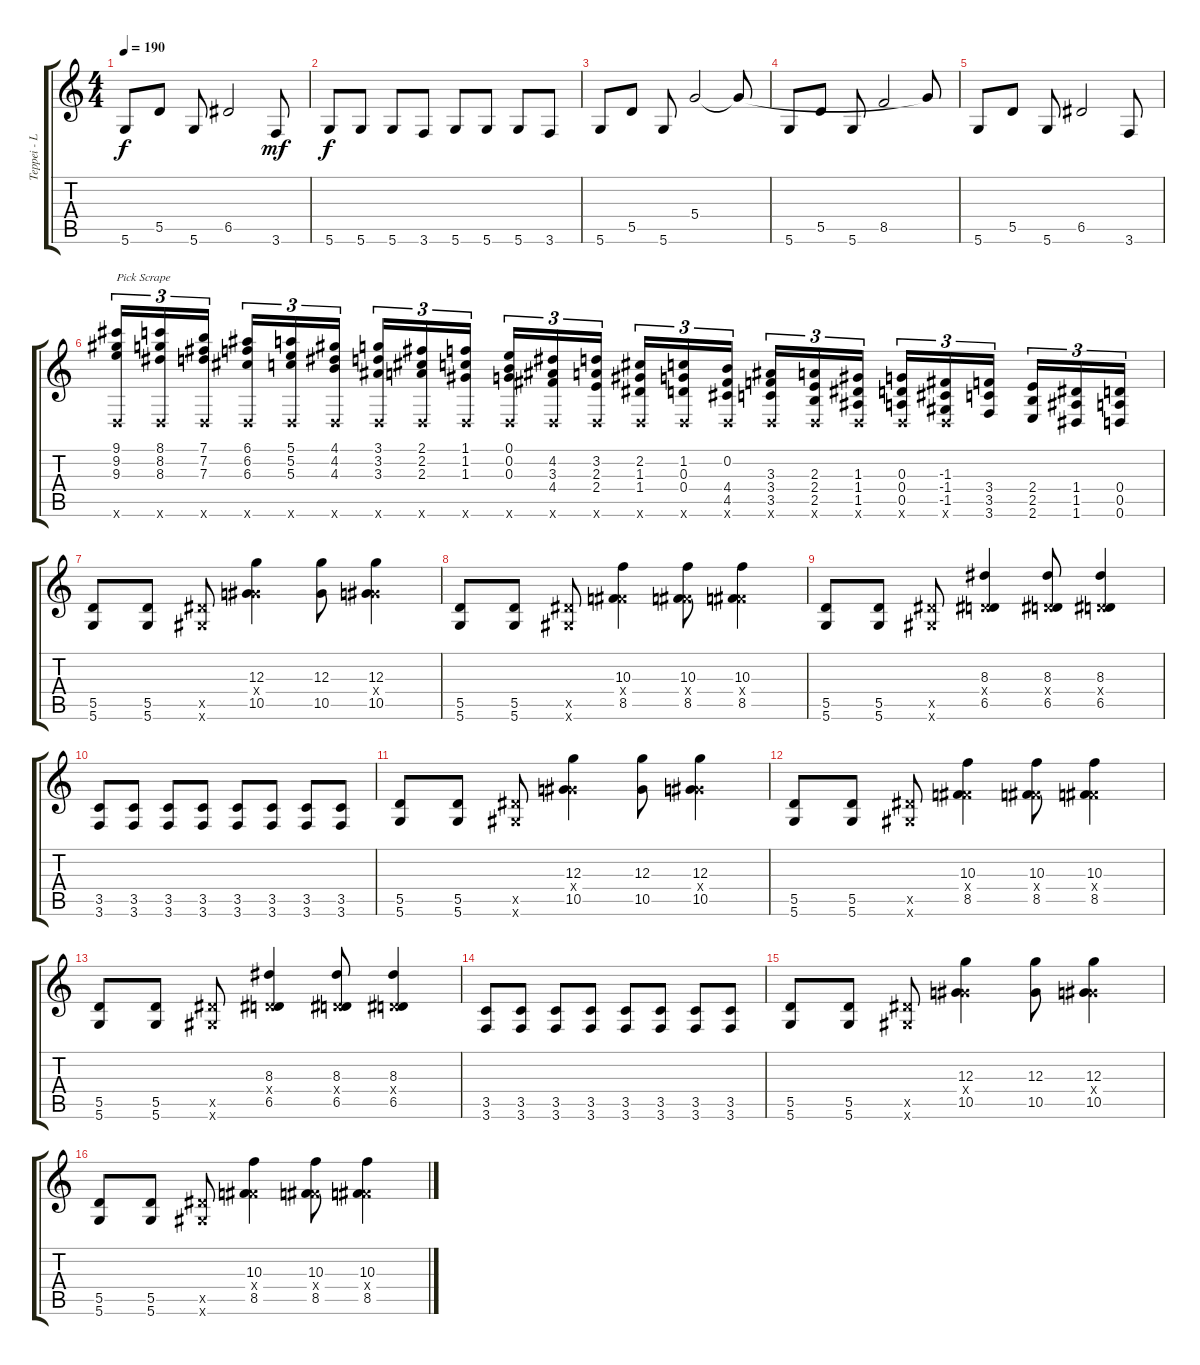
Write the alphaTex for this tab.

\track ("Teppei - Lead" "Teppei - L") {instrument overdrivenguitar}
\staff {score tabs}
\tuning (E4 B3 G3 D3 A2 D2) {hide}
\ts (4 4)
\tempo 190
\clef g2
\ks c
5.6.8{dy f} 5.5.8 5.6.8 6.5.2 3.6.8{dy mf} |
5.6.8{dy f} 5.6.8 5.6.8 3.6.8 5.6.8 5.6.8 5.6.8 3.6.8 |
5.6.8 5.5.8 5.6.8 5.4.2 5.4{t}.8 |
5.6.8 5.5.8 5.6.8 8.5.2 5.4{t}.8 |
5.6.8 5.5.8 5.6.8 6.5.2 3.6.8 |
(9.1 9.2 9.3 0.6{x}).16{tu (3 2) txt "Pick Scrape" instrument guitarfretnoise} (8.1 8.2 8.3 0.6{x}).16{tu (3 2)} (7.1 7.2 7.3 0.6{x}).16{tu (3 2) beam splitsecondary} (6.1 6.2 6.3 0.6{x}).16{tu (3 2)} (5.1 5.2 5.3 0.6{x}).16{tu (3 2)} (4.1 4.2 4.3 0.6{x}).16{tu (3 2)} (3.1 3.2 3.3 0.6{x}).16{tu (3 2)} (2.1 2.2 2.3 0.6{x}).16{tu (3 2)} (1.1 1.2 1.3 0.6{x}).16{tu (3 2) beam splitsecondary} (0.1 0.2 0.3 0.6{x}).16{tu (3 2)} (4.2 3.3 4.4 0.6{x}).16{tu (3 2)} (3.2 2.3 2.4 0.6{x}).16{tu (3 2)} (2.2 1.3 1.4 0.6{x}).16{tu (3 2)} (1.2 0.3 0.4 0.6{x}).16{tu (3 2)} (0.2 4.4 4.5 0.6{x}).16{tu (3 2) beam splitsecondary} (3.3 3.4 3.5 0.6{x}).16{tu (3 2)} (2.3 2.4 2.5 0.6{x}).16{tu (3 2)} (1.3 1.4 1.5 0.6{x}).16{tu (3 2)} (0.3 0.4 0.5 0.6{x}).16{tu (3 2)} (-1.3 -1.4 -1.5 0.6{x}).16{tu (3 2)} (3.4 3.5 3.6).16{tu (3 2) beam splitsecondary} (2.4 2.5 2.6).16{tu (3 2)} (1.4 1.5 1.6).16{tu (3 2)} (0.4 0.5 0.6).16{tu (3 2)} |
(5.5 5.6).8 (5.5 5.6).8 (6.5{x} 6.6{x}).8 (12.3 6.4{x} 10.5).4 (12.3 10.5).8 (12.3 6.4{x} 10.5).4 |
(5.5 5.6).8 (5.5 5.6).8 (6.5{x} 6.6{x}).8 (10.3 4.4{x} 8.5).4 (10.3 4.4{x} 8.5).8 (10.3 4.4{x} 8.5).4 |
(5.5 5.6).8 (5.5 5.6).8 (6.5{x} 6.6{x}).8 (8.3 0.4{x} 6.5).4 (8.3 0.4{x} 6.5).8 (8.3 0.4{x} 6.5).4 |
(3.5 3.6).8 (3.5 3.6).8 (3.5 3.6).8 (3.5 3.6).8 (3.5 3.6).8 (3.5 3.6).8 (3.5 3.6).8 (3.5 3.6).8 |
(5.5 5.6).8 (5.5 5.6).8 (6.5{x} 6.6{x}).8 (12.3 6.4{x} 10.5).4 (12.3 10.5).8 (12.3 6.4{x} 10.5).4 |
(5.5 5.6).8 (5.5 5.6).8 (6.5{x} 6.6{x}).8 (10.3 4.4{x} 8.5).4 (10.3 4.4{x} 8.5).8 (10.3 4.4{x} 8.5).4 |
(5.5 5.6).8 (5.5 5.6).8 (6.5{x} 6.6{x}).8 (8.3 0.4{x} 6.5).4 (8.3 0.4{x} 6.5).8 (8.3 0.4{x} 6.5).4 |
(3.5 3.6).8 (3.5 3.6).8 (3.5 3.6).8 (3.5 3.6).8 (3.5 3.6).8 (3.5 3.6).8 (3.5 3.6).8 (3.5 3.6).8 |
(5.5 5.6).8 (5.5 5.6).8 (6.5{x} 6.6{x}).8 (12.3 6.4{x} 10.5).4 (12.3 10.5).8 (12.3 6.4{x} 10.5).4 |
(5.5 5.6).8 (5.5 5.6).8 (6.5{x} 6.6{x}).8 (10.3 4.4{x} 8.5).4 (10.3 4.4{x} 8.5).8 (10.3 4.4{x} 8.5).4
